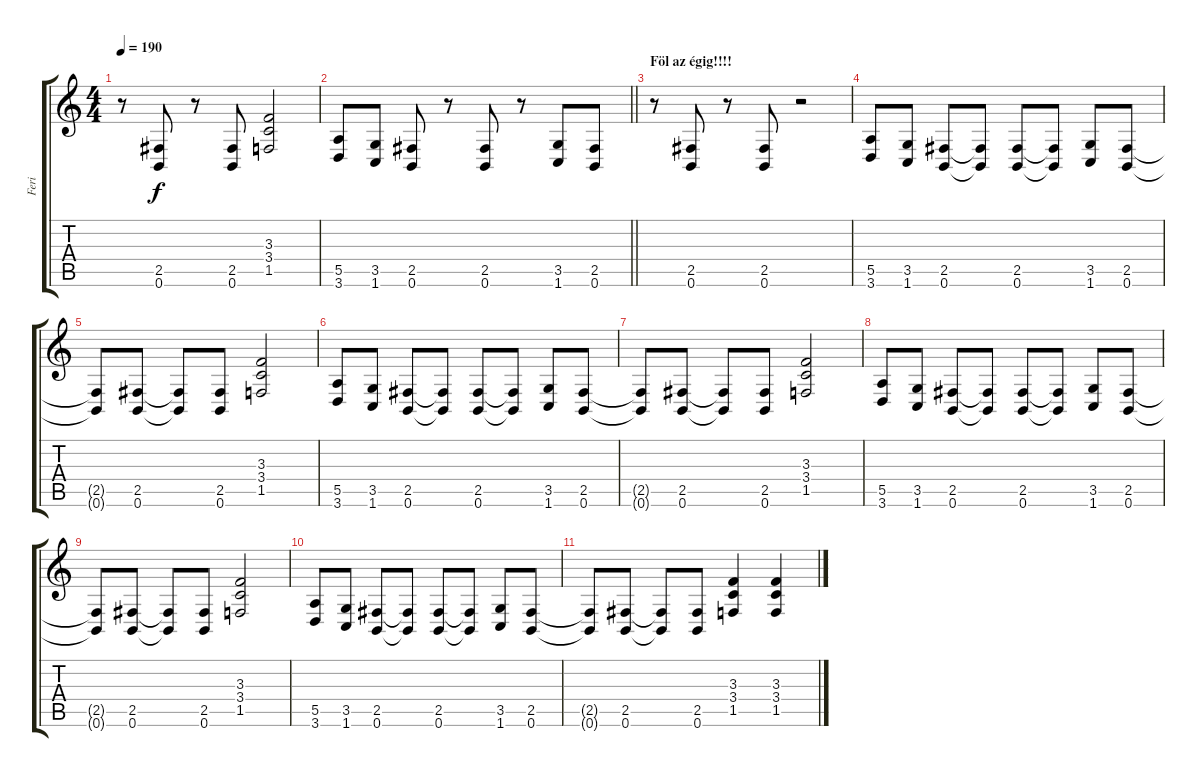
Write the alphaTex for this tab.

\track ("Feri" "Feri") {instrument distortionguitar}
\staff {score tabs}
\tuning (B3 Gb3 D3 A2 E2 B1) {hide}
\ts (4 4)
\tempo 190
\clef g2
\ks c
r.8{dy f} (2.5 0.6).8 r.8 (2.5 0.6).8 (3.3 3.4 1.5).2 |
\barLineRight lightlight
(5.5 3.6).8 (3.5 1.6).8 (2.5 0.6).8 r.8 (2.5 0.6).8 r.8 (3.5 1.6).8 (2.5 0.6).8 |
\section ("" "Föl az égig!!!!")
r.8 (2.5 0.6).8 r.8 (2.5 0.6).8 r.2 |
(5.5 3.6).8 (3.5 1.6).8 (2.5 0.6).8 (2.5{t} 0.6{t}).8 (2.5 0.6).8 (2.5{t} 0.6{t}).8 (3.5 1.6).8 (2.5 0.6).8 |
(2.5{t} 0.6{t}).8 (2.5 0.6).8 (2.5{t} 0.6{t}).8 (2.5 0.6).8 (3.3 3.4 1.5).2 |
(5.5 3.6).8 (3.5 1.6).8 (2.5 0.6).8 (2.5{t} 0.6{t}).8 (2.5 0.6).8 (2.5{t} 0.6{t}).8 (3.5 1.6).8 (2.5 0.6).8 |
(2.5{t} 0.6{t}).8 (2.5 0.6).8 (2.5{t} 0.6{t}).8 (2.5 0.6).8 (3.3 3.4 1.5).2 |
(5.5 3.6).8 (3.5 1.6).8 (2.5 0.6).8 (2.5{t} 0.6{t}).8 (2.5 0.6).8 (2.5{t} 0.6{t}).8 (3.5 1.6).8 (2.5 0.6).8 |
(2.5{t} 0.6{t}).8 (2.5 0.6).8 (2.5{t} 0.6{t}).8 (2.5 0.6).8 (3.3 3.4 1.5).2 |
(5.5 3.6).8 (3.5 1.6).8 (2.5 0.6).8 (2.5{t} 0.6{t}).8 (2.5 0.6).8 (2.5{t} 0.6{t}).8 (3.5 1.6).8 (2.5 0.6).8 |
(2.5{t} 0.6{t}).8 (2.5 0.6).8 (2.5{t} 0.6{t}).8 (2.5 0.6).8 (3.3 3.4 1.5).4 (3.3 3.4 1.5).4
